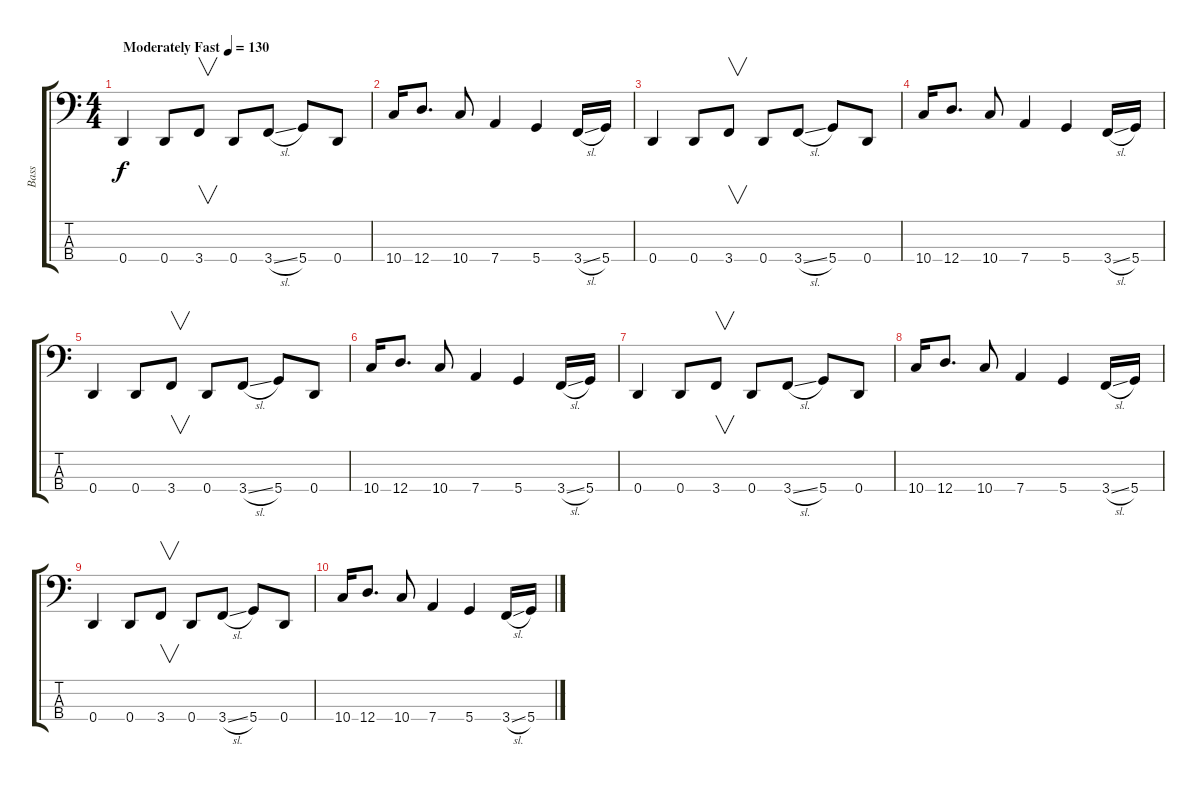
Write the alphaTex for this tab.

\track ("Bass" "Bass") {instrument electricbassfinger}
\staff {score tabs}
\tuning (G2 D2 A1 D1) {hide}
\ts (4 4)
\tempo (130 "Moderately Fast")
\clef f4
\ks c
0.4.4{dy f instrument electricbassfinger} 0.4.8 3.4.8{v} 0.4.8 3.4{sl}.8 5.4.8 0.4.8 |
10.4.16 12.4.8{d} 10.4.8 7.4.4 5.4.4 3.4{sl}.16 5.4.16 |
0.4.4 0.4.8 3.4.8{v} 0.4.8 3.4{sl}.8 5.4.8 0.4.8 |
10.4.16 12.4.8{d} 10.4.8 7.4.4 5.4.4 3.4{sl}.16 5.4.16 |
0.4.4 0.4.8 3.4.8{v} 0.4.8 3.4{sl}.8 5.4.8 0.4.8 |
10.4.16 12.4.8{d} 10.4.8 7.4.4 5.4.4 3.4{sl}.16 5.4.16 |
0.4.4 0.4.8 3.4.8{v} 0.4.8 3.4{sl}.8 5.4.8 0.4.8 |
10.4.16 12.4.8{d} 10.4.8 7.4.4 5.4.4 3.4{sl}.16 5.4.16 |
0.4.4 0.4.8 3.4.8{v} 0.4.8 3.4{sl}.8 5.4.8 0.4.8 |
10.4.16 12.4.8{d} 10.4.8 7.4.4 5.4.4 3.4{sl}.16 5.4.16
